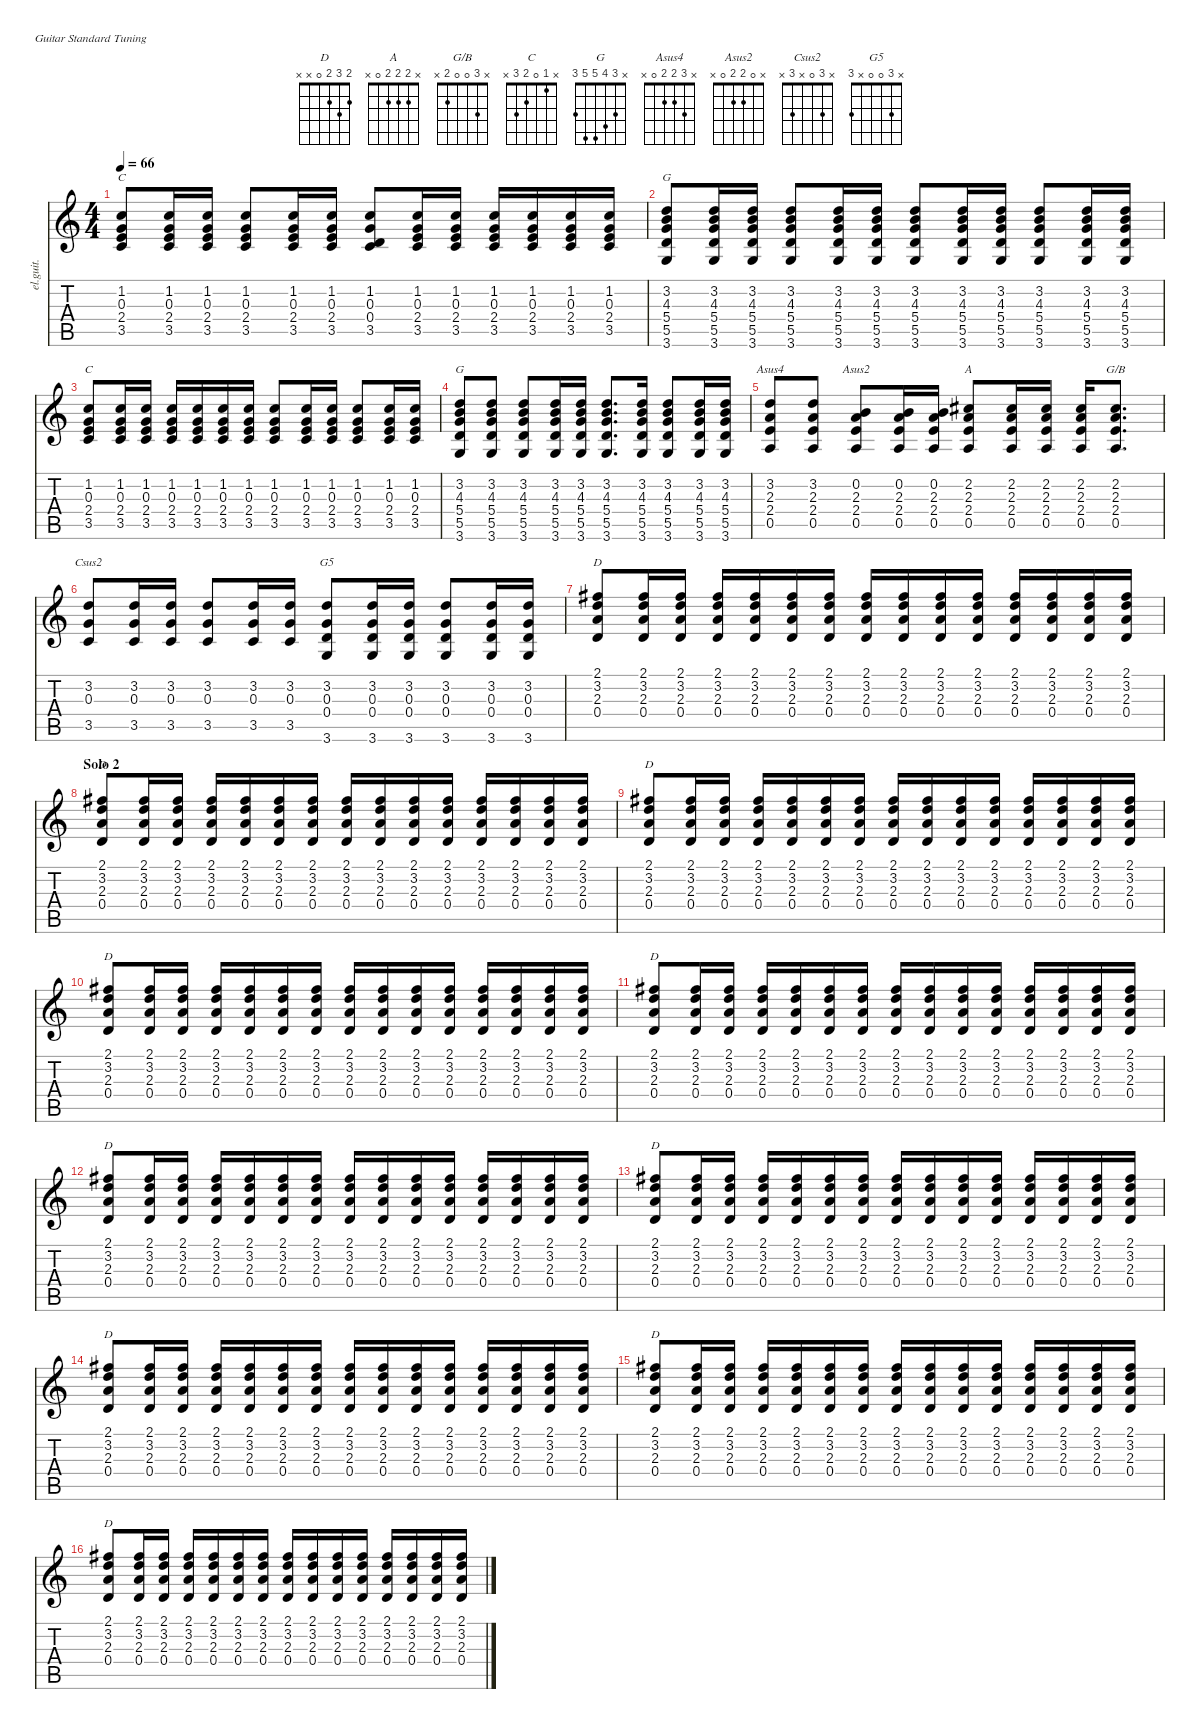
\defaultSystemsLayout 4
\hideDynamics
\bracketExtendMode nobrackets
\otherSystemsTrackNameOrientation horizontal
\track ("Guitar 2" "el.guit.") {instrument electricguitarclean}
\staff {score tabs}
\tuning (E4 B3 G3 D3 A2 E2)
\chord ("D" 2 3 2 0 x x)
\chord ("A" x 2 2 2 0 x)
\chord ("G/B" x 3 0 0 2 x)
\chord ("C" x 1 0 2 3 x)
\chord ("G" x 3 4 5 5 3)
\chord ("Asus4" x 3 2 2 0 x)
\chord ("Asus2" x 0 2 2 0 x)
\chord ("Csus2" x 3 0 x 3 x)
\chord ("G5" x 3 0 0 x 3)
\ts (4 4)
\tempo 66
\clef g2
\ks c
(1.2 0.3 2.4 3.5).8{ch "C" dy f} (1.2 0.3 2.4 3.5).16 (1.2 0.3 2.4 3.5).16 (1.2 0.3 2.4 3.5).8 (1.2 0.3 2.4 3.5).16 (1.2 0.3 2.4 3.5).16 (1.2 0.3 0.4 3.5).8 (1.2 0.3 2.4 3.5).16 (1.2 0.3 2.4 3.5).16 (1.2 0.3 2.4 3.5).16 (1.2 0.3 2.4 3.5).16 (1.2 0.3 2.4 3.5).16 (1.2 0.3 2.4 3.5).16 |
(3.2 4.3 5.4 5.5 3.6).8{ch "G"} (3.2 4.3 5.4 5.5 3.6).16 (3.2 4.3 5.4 5.5 3.6).16 (3.2 4.3 5.4 5.5 3.6).8 (3.2 4.3 5.4 5.5 3.6).16 (3.2 4.3 5.4 5.5 3.6).16 (3.2 4.3 5.4 5.5 3.6).8 (3.2 4.3 5.4 5.5 3.6).16 (3.2 4.3 5.4 5.5 3.6).16 (3.2 4.3 5.4 5.5 3.6).8 (3.2 4.3 5.4 5.5 3.6).16 (3.2 4.3 5.4 5.5 3.6).16 |
(1.2 0.3 2.4 3.5).8{ch "C"} (1.2 0.3 2.4 3.5).16 (1.2 0.3 2.4 3.5).16 (1.2 0.3 2.4 3.5).16 (1.2 0.3 2.4 3.5).16 (1.2 0.3 2.4 3.5).16 (1.2 0.3 2.4 3.5).16 (1.2 0.3 2.4 3.5).8 (1.2 0.3 2.4 3.5).16 (1.2 0.3 2.4 3.5).16 (1.2 0.3 2.4 3.5).8 (1.2 0.3 2.4 3.5).16 (1.2 0.3 2.4 3.5).16 |
(3.2 4.3 5.4 5.5 3.6).8{ch "G"} (3.2 4.3 5.4 5.5 3.6).8 (3.2 4.3 5.4 5.5 3.6).8 (3.2 4.3 5.4 5.5 3.6).16 (3.2 4.3 5.4 5.5 3.6).16 (3.2 4.3 5.4 5.5 3.6).8{d} (3.2 4.3 5.4 5.5 3.6).16 (3.2 4.3 5.4 5.5 3.6).8 (3.2 4.3 5.4 5.5 3.6).16 (3.2 4.3 5.4 5.5 3.6).16 |
(3.2 2.3 2.4 0.5).8{ch "Asus4"} (3.2 2.3 2.4 0.5).8 (0.2 2.3 2.4 0.5).8{ch "Asus2"} (0.2 2.3 2.4 0.5).16 (0.2 2.3 2.4 0.5).16 (2.2{acc #} 2.3 2.4 0.5).8{ch "A"} (2.2{acc #} 2.3 2.4 0.5).16 (2.2{acc #} 2.3 2.4 0.5).16 (2.2{acc #} 2.3 2.4 0.5).16 (2.2{acc #} 2.3 2.4 0.5).8{d ch "G/B"} |
(3.2 0.3 3.5).8{ch "Csus2"} (3.2 0.3 3.5).16 (3.2 0.3 3.5).16 (3.2 0.3 3.5).8 (3.2 0.3 3.5).16 (3.2 0.3 3.5).16 (3.2 0.3 0.4 3.6).8{ch "G5"} (3.2 0.3 0.4 3.6).16 (3.2 0.3 0.4 3.6).16 (3.2 0.3 0.4 3.6).8 (3.2 0.3 0.4 3.6).16 (3.2 0.3 0.4 3.6).16 |
(2.1{acc #} 3.2 2.3 0.4).8{ch "D"} (2.1{acc #} 3.2 2.3 0.4).16 (2.1{acc #} 3.2 2.3 0.4).16 (2.1{acc #} 3.2 2.3 0.4).16 (2.1{acc #} 3.2 2.3 0.4).16 (2.1{acc #} 3.2 2.3 0.4).16 (2.1{acc #} 3.2 2.3 0.4).16 (2.1{acc #} 3.2 2.3 0.4).16 (2.1{acc #} 3.2 2.3 0.4).16 (2.1{acc #} 3.2 2.3 0.4).16 (2.1{acc #} 3.2 2.3 0.4).16 (2.1{acc #} 3.2 2.3 0.4).16 (2.1{acc #} 3.2 2.3 0.4).16 (2.1{acc #} 3.2 2.3 0.4).16 (2.1{acc #} 3.2 2.3 0.4).16 |
\section ("" "Solo 2")
(2.1{acc #} 3.2 2.3 0.4).8{ch "D"} (2.1{acc #} 3.2 2.3 0.4).16 (2.1{acc #} 3.2 2.3 0.4).16 (2.1{acc #} 3.2 2.3 0.4).16 (2.1{acc #} 3.2 2.3 0.4).16 (2.1{acc #} 3.2 2.3 0.4).16 (2.1{acc #} 3.2 2.3 0.4).16 (2.1{acc #} 3.2 2.3 0.4).16 (2.1{acc #} 3.2 2.3 0.4).16 (2.1{acc #} 3.2 2.3 0.4).16 (2.1{acc #} 3.2 2.3 0.4).16 (2.1{acc #} 3.2 2.3 0.4).16 (2.1{acc #} 3.2 2.3 0.4).16 (2.1{acc #} 3.2 2.3 0.4).16 (2.1{acc #} 3.2 2.3 0.4).16 |
(2.1{acc #} 3.2 2.3 0.4).8{ch "D"} (2.1{acc #} 3.2 2.3 0.4).16 (2.1{acc #} 3.2 2.3 0.4).16 (2.1{acc #} 3.2 2.3 0.4).16 (2.1{acc #} 3.2 2.3 0.4).16 (2.1{acc #} 3.2 2.3 0.4).16 (2.1{acc #} 3.2 2.3 0.4).16 (2.1{acc #} 3.2 2.3 0.4).16 (2.1{acc #} 3.2 2.3 0.4).16 (2.1{acc #} 3.2 2.3 0.4).16 (2.1{acc #} 3.2 2.3 0.4).16 (2.1{acc #} 3.2 2.3 0.4).16 (2.1{acc #} 3.2 2.3 0.4).16 (2.1{acc #} 3.2 2.3 0.4).16 (2.1{acc #} 3.2 2.3 0.4).16 |
(2.1{acc #} 3.2 2.3 0.4).8{ch "D"} (2.1{acc #} 3.2 2.3 0.4).16 (2.1{acc #} 3.2 2.3 0.4).16 (2.1{acc #} 3.2 2.3 0.4).16 (2.1{acc #} 3.2 2.3 0.4).16 (2.1{acc #} 3.2 2.3 0.4).16 (2.1{acc #} 3.2 2.3 0.4).16 (2.1{acc #} 3.2 2.3 0.4).16 (2.1{acc #} 3.2 2.3 0.4).16 (2.1{acc #} 3.2 2.3 0.4).16 (2.1{acc #} 3.2 2.3 0.4).16 (2.1{acc #} 3.2 2.3 0.4).16 (2.1{acc #} 3.2 2.3 0.4).16 (2.1{acc #} 3.2 2.3 0.4).16 (2.1{acc #} 3.2 2.3 0.4).16 |
(2.1{acc #} 3.2 2.3 0.4).8{ch "D"} (2.1{acc #} 3.2 2.3 0.4).16 (2.1{acc #} 3.2 2.3 0.4).16 (2.1{acc #} 3.2 2.3 0.4).16 (2.1{acc #} 3.2 2.3 0.4).16 (2.1{acc #} 3.2 2.3 0.4).16 (2.1{acc #} 3.2 2.3 0.4).16 (2.1{acc #} 3.2 2.3 0.4).16 (2.1{acc #} 3.2 2.3 0.4).16 (2.1{acc #} 3.2 2.3 0.4).16 (2.1{acc #} 3.2 2.3 0.4).16 (2.1{acc #} 3.2 2.3 0.4).16 (2.1{acc #} 3.2 2.3 0.4).16 (2.1{acc #} 3.2 2.3 0.4).16 (2.1{acc #} 3.2 2.3 0.4).16 |
(2.1{acc #} 3.2 2.3 0.4).8{ch "D"} (2.1{acc #} 3.2 2.3 0.4).16 (2.1{acc #} 3.2 2.3 0.4).16 (2.1{acc #} 3.2 2.3 0.4).16 (2.1{acc #} 3.2 2.3 0.4).16 (2.1{acc #} 3.2 2.3 0.4).16 (2.1{acc #} 3.2 2.3 0.4).16 (2.1{acc #} 3.2 2.3 0.4).16 (2.1{acc #} 3.2 2.3 0.4).16 (2.1{acc #} 3.2 2.3 0.4).16 (2.1{acc #} 3.2 2.3 0.4).16 (2.1{acc #} 3.2 2.3 0.4).16 (2.1{acc #} 3.2 2.3 0.4).16 (2.1{acc #} 3.2 2.3 0.4).16 (2.1{acc #} 3.2 2.3 0.4).16 |
(2.1{acc #} 3.2 2.3 0.4).8{ch "D"} (2.1{acc #} 3.2 2.3 0.4).16 (2.1{acc #} 3.2 2.3 0.4).16 (2.1{acc #} 3.2 2.3 0.4).16 (2.1{acc #} 3.2 2.3 0.4).16 (2.1{acc #} 3.2 2.3 0.4).16 (2.1{acc #} 3.2 2.3 0.4).16 (2.1{acc #} 3.2 2.3 0.4).16 (2.1{acc #} 3.2 2.3 0.4).16 (2.1{acc #} 3.2 2.3 0.4).16 (2.1{acc #} 3.2 2.3 0.4).16 (2.1{acc #} 3.2 2.3 0.4).16 (2.1{acc #} 3.2 2.3 0.4).16 (2.1{acc #} 3.2 2.3 0.4).16 (2.1{acc #} 3.2 2.3 0.4).16 |
(2.1{acc #} 3.2 2.3 0.4).8{ch "D"} (2.1{acc #} 3.2 2.3 0.4).16 (2.1{acc #} 3.2 2.3 0.4).16 (2.1{acc #} 3.2 2.3 0.4).16 (2.1{acc #} 3.2 2.3 0.4).16 (2.1{acc #} 3.2 2.3 0.4).16 (2.1{acc #} 3.2 2.3 0.4).16 (2.1{acc #} 3.2 2.3 0.4).16 (2.1{acc #} 3.2 2.3 0.4).16 (2.1{acc #} 3.2 2.3 0.4).16 (2.1{acc #} 3.2 2.3 0.4).16 (2.1{acc #} 3.2 2.3 0.4).16 (2.1{acc #} 3.2 2.3 0.4).16 (2.1{acc #} 3.2 2.3 0.4).16 (2.1{acc #} 3.2 2.3 0.4).16 |
(2.1{acc #} 3.2 2.3 0.4).8{ch "D"} (2.1{acc #} 3.2 2.3 0.4).16 (2.1{acc #} 3.2 2.3 0.4).16 (2.1{acc #} 3.2 2.3 0.4).16 (2.1{acc #} 3.2 2.3 0.4).16 (2.1{acc #} 3.2 2.3 0.4).16 (2.1{acc #} 3.2 2.3 0.4).16 (2.1{acc #} 3.2 2.3 0.4).16 (2.1{acc #} 3.2 2.3 0.4).16 (2.1{acc #} 3.2 2.3 0.4).16 (2.1{acc #} 3.2 2.3 0.4).16 (2.1{acc #} 3.2 2.3 0.4).16 (2.1{acc #} 3.2 2.3 0.4).16 (2.1{acc #} 3.2 2.3 0.4).16 (2.1{acc #} 3.2 2.3 0.4).16 |
(2.1{acc #} 3.2 2.3 0.4).8{ch "D"} (2.1{acc #} 3.2 2.3 0.4).16 (2.1{acc #} 3.2 2.3 0.4).16 (2.1{acc #} 3.2 2.3 0.4).16 (2.1{acc #} 3.2 2.3 0.4).16 (2.1{acc #} 3.2 2.3 0.4).16 (2.1{acc #} 3.2 2.3 0.4).16 (2.1{acc #} 3.2 2.3 0.4).16 (2.1{acc #} 3.2 2.3 0.4).16 (2.1{acc #} 3.2 2.3 0.4).16 (2.1{acc #} 3.2 2.3 0.4).16 (2.1{acc #} 3.2 2.3 0.4).16 (2.1{acc #} 3.2 2.3 0.4).16 (2.1{acc #} 3.2 2.3 0.4).16 (2.1{acc #} 3.2 2.3 0.4).16
